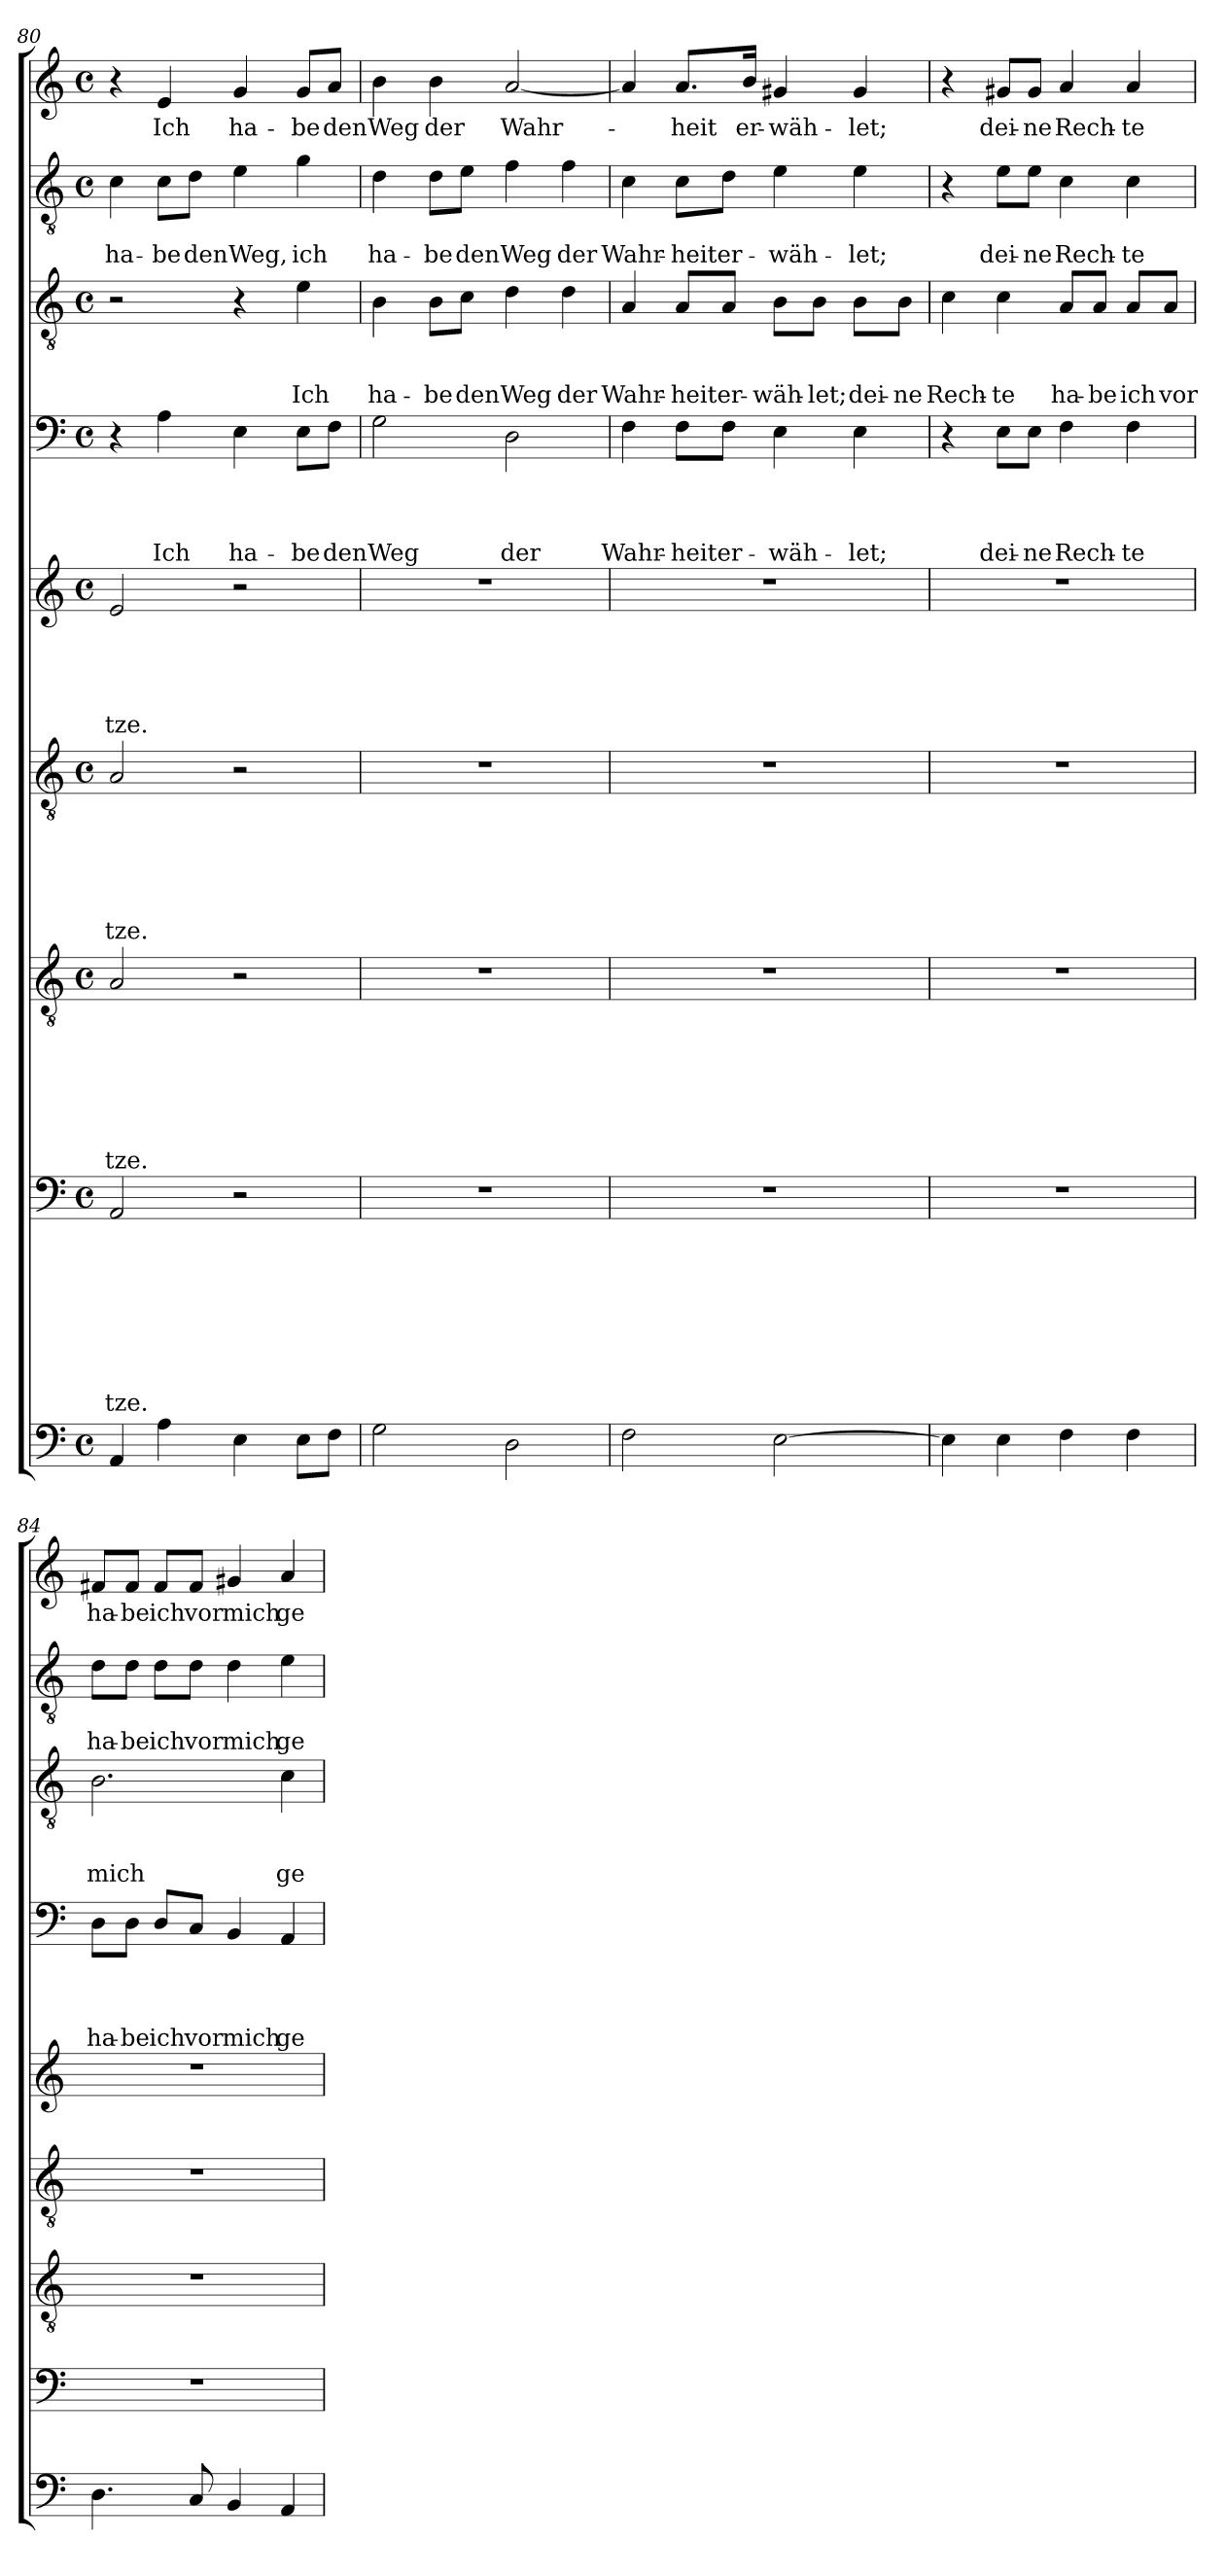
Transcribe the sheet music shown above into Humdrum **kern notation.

**kern	**kern	**text	**text	**text	**text	**text	**text	**text	**text	**kern	**text	**text	**text	**text	**text	**text	**text	**kern	**text	**text	**text	**text	**text	**text	**kern	**text	**text	**text	**text	**text	**kern	**text	**text	**text	**text	**kern	**text	**text	**text	**kern	**text	**text	**kern	**text
*part9	*part8	*part8	*part8	*part8	*part8	*part8	*part8	*part8	*part8	*part7	*part7	*part7	*part7	*part7	*part7	*part7	*part7	*part6	*part6	*part6	*part6	*part6	*part6	*part6	*part5	*part5	*part5	*part5	*part5	*part5	*part4	*part4	*part4	*part4	*part4	*part3	*part3	*part3	*part3	*part2	*part2	*part2	*part1	*part1
*staff9	*staff8	*staff8	*staff8	*staff8	*staff8	*staff8	*staff8	*staff8	*staff8	*staff7	*staff7	*staff7	*staff7	*staff7	*staff7	*staff7	*staff7	*staff6	*staff6	*staff6	*staff6	*staff6	*staff6	*staff6	*staff5	*staff5	*staff5	*staff5	*staff5	*staff5	*staff4	*staff4	*staff4	*staff4	*staff4	*staff3	*staff3	*staff3	*staff3	*staff2	*staff2	*staff2	*staff1	*staff1
*clefF4	*clefF4	*	*	*	*	*	*	*	*	*clefGv2	*	*	*	*	*	*	*	*clefGv2	*	*	*	*	*	*	*clefG2	*	*	*	*	*	*clefF4	*	*	*	*	*clefGv2	*	*	*	*clefGv2	*	*	*clefG2	*
*k[]	*k[]	*	*	*	*	*	*	*	*	*k[]	*	*	*	*	*	*	*	*k[]	*	*	*	*	*	*	*k[]	*	*	*	*	*	*k[]	*	*	*	*	*k[]	*	*	*	*k[]	*	*	*k[]	*
*C:	*C:	*	*	*	*	*	*	*	*	*C:	*	*	*	*	*	*	*	*C:	*	*	*	*	*	*	*C:	*	*	*	*	*	*C:	*	*	*	*	*C:	*	*	*	*C:	*	*	*C:	*
*M4/4	*M4/4	*	*	*	*	*	*	*	*	*M4/4	*	*	*	*	*	*	*	*M4/4	*	*	*	*	*	*	*M4/4	*	*	*	*	*	*M4/4	*	*	*	*	*M4/4	*	*	*	*M4/4	*	*	*M4/4	*
*met(c)	*met(c)	*	*	*	*	*	*	*	*	*met(c)	*	*	*	*	*	*	*	*met(c)	*	*	*	*	*	*	*met(c)	*	*	*	*	*	*met(c)	*	*	*	*	*met(c)	*	*	*	*met(c)	*	*	*met(c)	*
=80	=80	=80	=80	=80	=80	=80	=80	=80	=80	=80	=80	=80	=80	=80	=80	=80	=80	=80	=80	=80	=80	=80	=80	=80	=80	=80	=80	=80	=80	=80	=80	=80	=80	=80	=80	=80	=80	=80	=80	=80	=80	=80	=80	=80
!	!	!	!	!	!	!	!	!	!LO:LY:b	!	!	!	!	!	!	!	!LO:LY:b	!	!	!	!	!	!	!LO:LY:b	!	!	!	!	!	!LO:LY:b	!	!	!	!	!	!	!	!	!	!	!	!LO:LY:b	!	!
4AA/	2AA/	.	.	.	.	.	.	.	-tze.	2A/	.	.	.	.	.	.	-tze.	2A/	.	.	.	.	.	-tze.	2e/	.	.	.	.	-tze.	4r	.	.	.	.	2r	.	.	.	4c\	.	ha-	4r	.
!	!	!	!	!	!	!	!	!	!	!	!	!	!	!	!	!	!	!	!	!	!	!	!	!	!	!	!	!	!	!	!	!	!	!	!LO:LY:b	!	!	!	!	!	!	!LO:LY:b	!	!LO:LY:b
4A\	.	.	.	.	.	.	.	.	.	.	.	.	.	.	.	.	.	.	.	.	.	.	.	.	.	.	.	.	.	.	4A\	.	.	.	Ich	.	.	.	.	8c\L	.	-be	4e/	Ich
!	!	!	!	!	!	!	!	!	!	!	!	!	!	!	!	!	!	!	!	!	!	!	!	!	!	!	!	!	!	!	!	!	!	!	!	!	!	!	!	!	!	!LO:LY:b	!	!
.	.	.	.	.	.	.	.	.	.	.	.	.	.	.	.	.	.	.	.	.	.	.	.	.	.	.	.	.	.	.	.	.	.	.	.	.	.	.	.	8d\J	.	den	.	.
!	!	!	!	!	!	!	!	!	!	!	!	!	!	!	!	!	!	!	!	!	!	!	!	!	!	!	!	!	!	!	!	!	!	!	!LO:LY:b	!	!	!	!	!	!	!LO:LY:b	!	!LO:LY:b
4E\	2r	.	.	.	.	.	.	.	.	2r	.	.	.	.	.	.	.	2r	.	.	.	.	.	.	2r	.	.	.	.	.	4E\	.	.	.	ha-	4r	.	.	.	4e\	.	Weg,	4g/	ha-
!	!	!	!	!	!	!	!	!	!	!	!	!	!	!	!	!	!	!	!	!	!	!	!	!	!	!	!	!	!	!	!	!	!	!	!LO:LY:b	!	!	!	!LO:LY:b	!	!	!LO:LY:b	!	!LO:LY:b
8E\L	.	.	.	.	.	.	.	.	.	.	.	.	.	.	.	.	.	.	.	.	.	.	.	.	.	.	.	.	.	.	8E\L	.	.	.	-be	4e\	.	.	Ich	4g\	.	ich	8g/L	-be
!	!	!	!	!	!	!	!	!	!	!	!	!	!	!	!	!	!	!	!	!	!	!	!	!	!	!	!	!	!	!	!	!	!	!	!LO:LY:b	!	!	!	!	!	!	!	!	!LO:LY:b
8F\J	.	.	.	.	.	.	.	.	.	.	.	.	.	.	.	.	.	.	.	.	.	.	.	.	.	.	.	.	.	.	8F\J	.	.	.	den	.	.	.	.	.	.	.	8a/J	den
=81	=81	=81	=81	=81	=81	=81	=81	=81	=81	=81	=81	=81	=81	=81	=81	=81	=81	=81	=81	=81	=81	=81	=81	=81	=81	=81	=81	=81	=81	=81	=81	=81	=81	=81	=81	=81	=81	=81	=81	=81	=81	=81	=81	=81
!	!	!	!	!	!	!	!	!	!	!	!	!	!	!	!	!	!	!	!	!	!	!	!	!	!	!	!	!	!	!	!	!	!	!	!LO:LY:b	!	!	!	!LO:LY:b	!	!	!LO:LY:b	!	!LO:LY:b
2G\	1r	.	.	.	.	.	.	.	.	1r	.	.	.	.	.	.	.	1r	.	.	.	.	.	.	1r	.	.	.	.	.	2G\	.	.	.	Weg	4B\	.	.	ha-	4d\	.	ha-	4b\	Weg
!	!	!	!	!	!	!	!	!	!	!	!	!	!	!	!	!	!	!	!	!	!	!	!	!	!	!	!	!	!	!	!	!	!	!	!	!	!	!	!LO:LY:b	!	!	!LO:LY:b	!	!LO:LY:b
.	.	.	.	.	.	.	.	.	.	.	.	.	.	.	.	.	.	.	.	.	.	.	.	.	.	.	.	.	.	.	.	.	.	.	.	8B\L	.	.	-be	8d\L	.	-be	4b\	der
!	!	!	!	!	!	!	!	!	!	!	!	!	!	!	!	!	!	!	!	!	!	!	!	!	!	!	!	!	!	!	!	!	!	!	!	!	!	!	!LO:LY:b	!	!	!LO:LY:b	!	!
.	.	.	.	.	.	.	.	.	.	.	.	.	.	.	.	.	.	.	.	.	.	.	.	.	.	.	.	.	.	.	.	.	.	.	.	8c\J	.	.	den	8e\J	.	den	.	.
!	!	!	!	!	!	!	!	!	!	!	!	!	!	!	!	!	!	!	!	!	!	!	!	!	!	!	!	!	!	!	!	!	!	!	!LO:LY:b	!	!	!	!LO:LY:b	!	!	!LO:LY:b	!	!LO:LY:b
2D\	.	.	.	.	.	.	.	.	.	.	.	.	.	.	.	.	.	.	.	.	.	.	.	.	.	.	.	.	.	.	2D\	.	.	.	der	4d\	.	.	Weg	4f\	.	Weg	[2a/	Wahr-
!	!	!	!	!	!	!	!	!	!	!	!	!	!	!	!	!	!	!	!	!	!	!	!	!	!	!	!	!	!	!	!	!	!	!	!	!	!	!	!LO:LY:b	!	!	!LO:LY:b	!	!
.	.	.	.	.	.	.	.	.	.	.	.	.	.	.	.	.	.	.	.	.	.	.	.	.	.	.	.	.	.	.	.	.	.	.	.	4d\	.	.	der	4f\	.	der	.	.
=82	=82	=82	=82	=82	=82	=82	=82	=82	=82	=82	=82	=82	=82	=82	=82	=82	=82	=82	=82	=82	=82	=82	=82	=82	=82	=82	=82	=82	=82	=82	=82	=82	=82	=82	=82	=82	=82	=82	=82	=82	=82	=82	=82	=82
!	!	!	!	!	!	!	!	!	!	!	!	!	!	!	!	!	!	!	!	!	!	!	!	!	!	!	!	!	!	!	!	!	!	!	!LO:LY:b	!	!	!	!LO:LY:b	!	!	!LO:LY:b	!	!
2F\	1r	.	.	.	.	.	.	.	.	1r	.	.	.	.	.	.	.	1r	.	.	.	.	.	.	1r	.	.	.	.	.	4F\	.	.	.	Wahr-	4A/	.	.	Wahr-	4c\	.	Wahr-	4a/]	.
!	!	!	!	!	!	!	!	!	!	!	!	!	!	!	!	!	!	!	!	!	!	!	!	!	!	!	!	!	!	!	!	!	!	!	!LO:LY:b	!	!	!	!LO:LY:b	!	!	!LO:LY:b	!	!LO:LY:b
.	.	.	.	.	.	.	.	.	.	.	.	.	.	.	.	.	.	.	.	.	.	.	.	.	.	.	.	.	.	.	8F\L	.	.	.	-heit	8A/L	.	.	-heit	8c\L	.	-heit	8.a/L	-heit
!	!	!	!	!	!	!	!	!	!	!	!	!	!	!	!	!	!	!	!	!	!	!	!	!	!	!	!	!	!	!	!	!	!	!	!LO:LY:b	!	!	!	!LO:LY:b	!	!	!LO:LY:b	!	!
.	.	.	.	.	.	.	.	.	.	.	.	.	.	.	.	.	.	.	.	.	.	.	.	.	.	.	.	.	.	.	8F\J	.	.	.	er-	8A/J	.	.	er-	8d\J	.	er-	.	.
!	!	!	!	!	!	!	!	!	!	!	!	!	!	!	!	!	!	!	!	!	!	!	!	!	!	!	!	!	!	!	!	!	!	!	!	!	!	!	!	!	!	!	!	!LO:LY:b
.	.	.	.	.	.	.	.	.	.	.	.	.	.	.	.	.	.	.	.	.	.	.	.	.	.	.	.	.	.	.	.	.	.	.	.	.	.	.	.	.	.	.	16b/Jk	er-
!	!	!	!	!	!	!	!	!	!	!	!	!	!	!	!	!	!	!	!	!	!	!	!	!	!	!	!	!	!	!	!	!	!	!	!LO:LY:b	!	!	!	!LO:LY:b	!	!	!LO:LY:b	!	!LO:LY:b
[2E\	.	.	.	.	.	.	.	.	.	.	.	.	.	.	.	.	.	.	.	.	.	.	.	.	.	.	.	.	.	.	4E\	.	.	.	-wäh-	8B\L	.	.	-wäh-	4e\	.	-wäh-	4g#X/	-wäh-
!	!	!	!	!	!	!	!	!	!	!	!	!	!	!	!	!	!	!	!	!	!	!	!	!	!	!	!	!	!	!	!	!	!	!	!	!	!	!	!LO:LY:b	!	!	!	!	!
.	.	.	.	.	.	.	.	.	.	.	.	.	.	.	.	.	.	.	.	.	.	.	.	.	.	.	.	.	.	.	.	.	.	.	.	8B\J	.	.	-let;	.	.	.	.	.
!	!	!	!	!	!	!	!	!	!	!	!	!	!	!	!	!	!	!	!	!	!	!	!	!	!	!	!	!	!	!	!	!	!	!	!LO:LY:b	!	!	!	!LO:LY:b	!	!	!LO:LY:b	!	!LO:LY:b
.	.	.	.	.	.	.	.	.	.	.	.	.	.	.	.	.	.	.	.	.	.	.	.	.	.	.	.	.	.	.	4E\	.	.	.	-let;	8B\L	.	.	dei-	4e\	.	-let;	4g#/	-let;
!	!	!	!	!	!	!	!	!	!	!	!	!	!	!	!	!	!	!	!	!	!	!	!	!	!	!	!	!	!	!	!	!	!	!	!	!	!	!	!LO:LY:b	!	!	!	!	!
.	.	.	.	.	.	.	.	.	.	.	.	.	.	.	.	.	.	.	.	.	.	.	.	.	.	.	.	.	.	.	.	.	.	.	.	8B\J	.	.	-ne	.	.	.	.	.
=83	=83	=83	=83	=83	=83	=83	=83	=83	=83	=83	=83	=83	=83	=83	=83	=83	=83	=83	=83	=83	=83	=83	=83	=83	=83	=83	=83	=83	=83	=83	=83	=83	=83	=83	=83	=83	=83	=83	=83	=83	=83	=83	=83	=83
!	!	!	!	!	!	!	!	!	!	!	!	!	!	!	!	!	!	!	!	!	!	!	!	!	!	!	!	!	!	!	!	!	!	!	!	!	!	!	!LO:LY:b	!	!	!	!	!
4E\]	1r	.	.	.	.	.	.	.	.	1r	.	.	.	.	.	.	.	1r	.	.	.	.	.	.	1r	.	.	.	.	.	4r	.	.	.	.	4c\	.	.	Rech-	4r	.	.	4r	.
!	!	!	!	!	!	!	!	!	!	!	!	!	!	!	!	!	!	!	!	!	!	!	!	!	!	!	!	!	!	!	!	!	!	!	!LO:LY:b	!	!	!	!LO:LY:b	!	!	!LO:LY:b	!	!LO:LY:b
4E\	.	.	.	.	.	.	.	.	.	.	.	.	.	.	.	.	.	.	.	.	.	.	.	.	.	.	.	.	.	.	8E\L	.	.	.	dei-	4c\	.	.	-te	8e\L	.	dei-	8g#X/L	dei-
!	!	!	!	!	!	!	!	!	!	!	!	!	!	!	!	!	!	!	!	!	!	!	!	!	!	!	!	!	!	!	!	!	!	!	!LO:LY:b	!	!	!	!	!	!	!LO:LY:b	!	!LO:LY:b
.	.	.	.	.	.	.	.	.	.	.	.	.	.	.	.	.	.	.	.	.	.	.	.	.	.	.	.	.	.	.	8E\J	.	.	.	-ne	.	.	.	.	8e\J	.	-ne	8g#/J	-ne
!	!	!	!	!	!	!	!	!	!	!	!	!	!	!	!	!	!	!	!	!	!	!	!	!	!	!	!	!	!	!	!	!	!	!	!LO:LY:b	!	!	!	!LO:LY:b	!	!	!LO:LY:b	!	!LO:LY:b
4F\	.	.	.	.	.	.	.	.	.	.	.	.	.	.	.	.	.	.	.	.	.	.	.	.	.	.	.	.	.	.	4F\	.	.	.	Rech-	8A/L	.	.	ha-	4c\	.	Rech-	4a/	Rech-
!	!	!	!	!	!	!	!	!	!	!	!	!	!	!	!	!	!	!	!	!	!	!	!	!	!	!	!	!	!	!	!	!	!	!	!	!	!	!	!LO:LY:b	!	!	!	!	!
.	.	.	.	.	.	.	.	.	.	.	.	.	.	.	.	.	.	.	.	.	.	.	.	.	.	.	.	.	.	.	.	.	.	.	.	8A/J	.	.	-be	.	.	.	.	.
!	!	!	!	!	!	!	!	!	!	!	!	!	!	!	!	!	!	!	!	!	!	!	!	!	!	!	!	!	!	!	!	!	!	!	!LO:LY:b	!	!	!	!LO:LY:b	!	!	!LO:LY:b	!	!LO:LY:b
4F\	.	.	.	.	.	.	.	.	.	.	.	.	.	.	.	.	.	.	.	.	.	.	.	.	.	.	.	.	.	.	4F\	.	.	.	-te	8A/L	.	.	ich	4c\	.	-te	4a/	-te
!	!	!	!	!	!	!	!	!	!	!	!	!	!	!	!	!	!	!	!	!	!	!	!	!	!	!	!	!	!	!	!	!	!	!	!	!	!	!	!LO:LY:b	!	!	!	!	!
.	.	.	.	.	.	.	.	.	.	.	.	.	.	.	.	.	.	.	.	.	.	.	.	.	.	.	.	.	.	.	.	.	.	.	.	8A/J	.	.	vor	.	.	.	.	.
!!LO:LB:g=z
=84	=84	=84	=84	=84	=84	=84	=84	=84	=84	=84	=84	=84	=84	=84	=84	=84	=84	=84	=84	=84	=84	=84	=84	=84	=84	=84	=84	=84	=84	=84	=84	=84	=84	=84	=84	=84	=84	=84	=84	=84	=84	=84	=84	=84
!	!	!	!	!	!	!	!	!	!	!	!	!	!	!	!	!	!	!	!	!	!	!	!	!	!	!	!	!	!	!	!	!	!	!	!LO:LY:b	!	!	!	!LO:LY:b	!	!	!LO:LY:b	!	!LO:LY:b
4.D\	1r	.	.	.	.	.	.	.	.	1r	.	.	.	.	.	.	.	1r	.	.	.	.	.	.	1r	.	.	.	.	.	8D\L	.	.	.	ha-	2.B\	.	.	mich	8d\L	.	ha-	8f#X/L	ha-
!	!	!	!	!	!	!	!	!	!	!	!	!	!	!	!	!	!	!	!	!	!	!	!	!	!	!	!	!	!	!	!	!	!	!	!LO:LY:b	!	!	!	!	!	!	!LO:LY:b	!	!LO:LY:b
.	.	.	.	.	.	.	.	.	.	.	.	.	.	.	.	.	.	.	.	.	.	.	.	.	.	.	.	.	.	.	8D\J	.	.	.	-be	.	.	.	.	8d\J	.	-be	8f#/J	-be
!	!	!	!	!	!	!	!	!	!	!	!	!	!	!	!	!	!	!	!	!	!	!	!	!	!	!	!	!	!	!	!	!	!	!	!LO:LY:b	!	!	!	!	!	!	!LO:LY:b	!	!LO:LY:b
.	.	.	.	.	.	.	.	.	.	.	.	.	.	.	.	.	.	.	.	.	.	.	.	.	.	.	.	.	.	.	8D/L	.	.	.	ich	.	.	.	.	8d\L	.	ich	8f#/L	ich
!	!	!	!	!	!	!	!	!	!	!	!	!	!	!	!	!	!	!	!	!	!	!	!	!	!	!	!	!	!	!	!	!	!	!	!LO:LY:b	!	!	!	!	!	!	!LO:LY:b	!	!LO:LY:b
8C/	.	.	.	.	.	.	.	.	.	.	.	.	.	.	.	.	.	.	.	.	.	.	.	.	.	.	.	.	.	.	8C/J	.	.	.	vor	.	.	.	.	8d\J	.	vor	8f#/J	vor
!	!	!	!	!	!	!	!	!	!	!	!	!	!	!	!	!	!	!	!	!	!	!	!	!	!	!	!	!	!	!	!	!	!	!	!LO:LY:b	!	!	!	!	!	!	!LO:LY:b	!	!LO:LY:b
4BB/	.	.	.	.	.	.	.	.	.	.	.	.	.	.	.	.	.	.	.	.	.	.	.	.	.	.	.	.	.	.	4BB/	.	.	.	mich	.	.	.	.	4d\	.	mich	4g#X/	mich
!	!	!	!	!	!	!	!	!	!	!	!	!	!	!	!	!	!	!	!	!	!	!	!	!	!	!	!	!	!	!	!	!	!	!	!LO:LY:b	!	!	!	!LO:LY:b	!	!	!LO:LY:b	!	!LO:LY:b
4AA/	.	.	.	.	.	.	.	.	.	.	.	.	.	.	.	.	.	.	.	.	.	.	.	.	.	.	.	.	.	.	4AA/	.	.	.	ge-	4c\	.	.	ge-	4e\	.	ge-	4a/	ge-
=	=	=	=	=	=	=	=	=	=	=	=	=	=	=	=	=	=	=	=	=	=	=	=	=	=	=	=	=	=	=	=	=	=	=	=	=	=	=	=	=	=	=	=	=
*-	*-	*-	*-	*-	*-	*-	*-	*-	*-	*-	*-	*-	*-	*-	*-	*-	*-	*-	*-	*-	*-	*-	*-	*-	*-	*-	*-	*-	*-	*-	*-	*-	*-	*-	*-	*-	*-	*-	*-	*-	*-	*-	*-	*-
